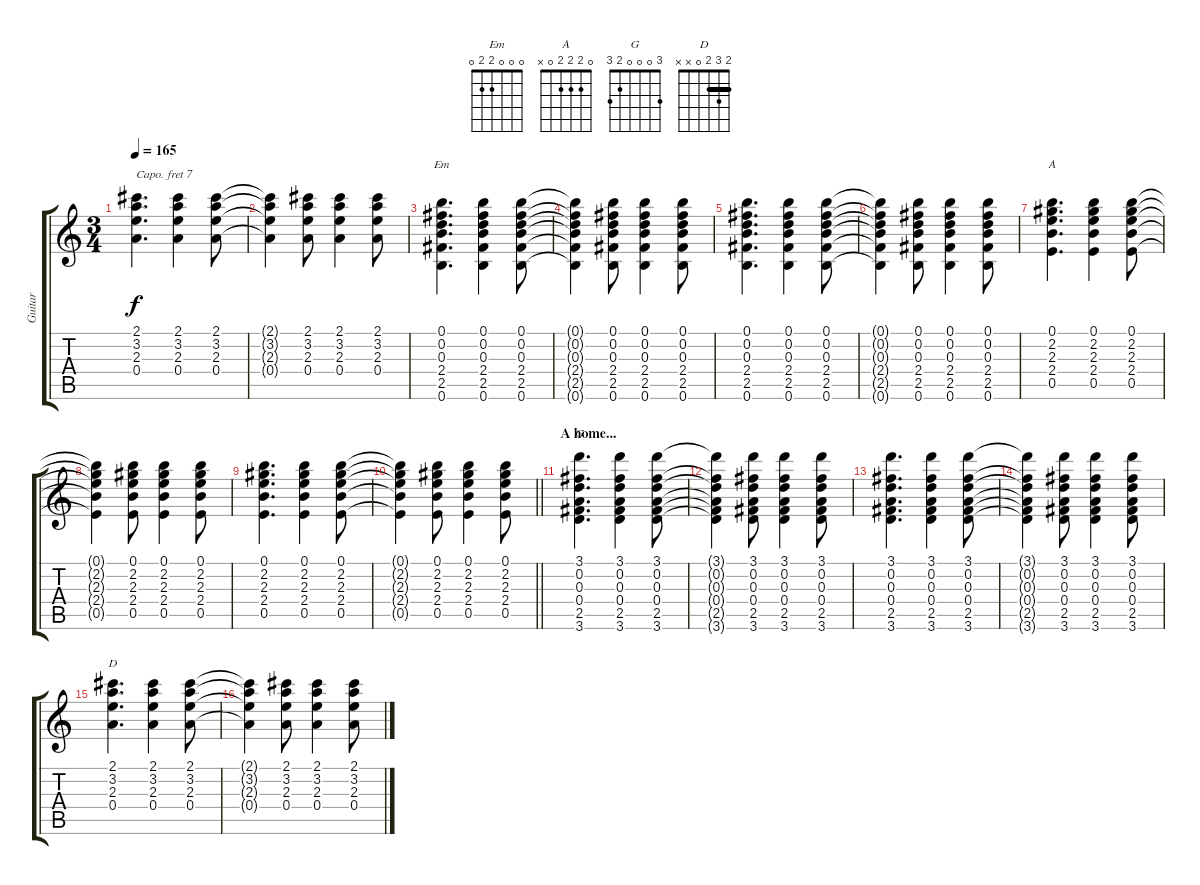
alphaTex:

\track ("Guitar" "Guitar") {instrument acousticguitarsteel}
\staff {score tabs}
\capo 7
\tuning (E4 B3 G3 D3 A2 E2) {hide}
\chord ("Em" 0 0 0 2 2 0)
\chord ("A" 0 2 2 2 0 x)
\chord ("G" 3 0 0 0 2 3)
\chord ("D" 2 3 2 0 x x) {barre 2}
\ts (3 4)
\tempo 165
\clef g2
\ks c
(2.1 3.2 2.3 0.4).4{d dy f} (2.1 3.2 2.3 0.4).4 (2.1 3.2 2.3 0.4).8 |
(2.1{t} 3.2{t} 2.3{t} 0.4{t}).4 (2.1 3.2 2.3 0.4).8 (2.1 3.2 2.3 0.4).4 (2.1 3.2 2.3 0.4).8 |
(0.1 0.2 0.3 2.4 2.5 0.6).4{d ch "Em"} (0.1 0.2 0.3 2.4 2.5 0.6).4 (0.1 0.2 0.3 2.4 2.5 0.6).8 |
(0.1{t} 0.2{t} 0.3{t} 2.4{t} 2.5{t} 0.6{t}).4 (0.1 0.2 0.3 2.4 2.5 0.6).8 (0.1 0.2 0.3 2.4 2.5 0.6).4 (0.1 0.2 0.3 2.4 2.5 0.6).8 |
(0.1 0.2 0.3 2.4 2.5 0.6).4{d} (0.1 0.2 0.3 2.4 2.5 0.6).4 (0.1 0.2 0.3 2.4 2.5 0.6).8 |
(0.1{t} 0.2{t} 0.3{t} 2.4{t} 2.5{t} 0.6{t}).4 (0.1 0.2 0.3 2.4 2.5 0.6).8 (0.1 0.2 0.3 2.4 2.5 0.6).4 (0.1 0.2 0.3 2.4 2.5 0.6).8 |
(0.1 2.2 2.3 2.4 0.5).4{d ch "A"} (0.1 2.2 2.3 2.4 0.5).4 (0.1 2.2 2.3 2.4 0.5).8 |
(0.1{t} 2.2{t} 2.3{t} 2.4{t} 0.5{t}).4 (0.1 2.2 2.3 2.4 0.5).8 (0.1 2.2 2.3 2.4 0.5).4 (0.1 2.2 2.3 2.4 0.5).8 |
(0.1 2.2 2.3 2.4 0.5).4{d} (0.1 2.2 2.3 2.4 0.5).4 (0.1 2.2 2.3 2.4 0.5).8 |
\barLineRight lightlight
(0.1{t} 2.2{t} 2.3{t} 2.4{t} 0.5{t}).4 (0.1 2.2 2.3 2.4 0.5).8 (0.1 2.2 2.3 2.4 0.5).4 (0.1 2.2 2.3 2.4 0.5).8 |
\section ("" "A home...")
(3.1 0.2 0.3 0.4 2.5 3.6).4{d ch "G"} (3.1 0.2 0.3 0.4 2.5 3.6).4 (3.1 0.2 0.3 0.4 2.5 3.6).8 |
(3.1{t} 0.2{t} 0.3{t} 0.4{t} 2.5{t} 3.6{t}).4 (3.1 0.2 0.3 0.4 2.5 3.6).8 (3.1 0.2 0.3 0.4 2.5 3.6).4 (3.1 0.2 0.3 0.4 2.5 3.6).8 |
(3.1 0.2 0.3 0.4 2.5 3.6).4{d} (3.1 0.2 0.3 0.4 2.5 3.6).4 (3.1 0.2 0.3 0.4 2.5 3.6).8 |
(3.1{t} 0.2{t} 0.3{t} 0.4{t} 2.5{t} 3.6{t}).4 (3.1 0.2 0.3 0.4 2.5 3.6).8 (3.1 0.2 0.3 0.4 2.5 3.6).4 (3.1 0.2 0.3 0.4 2.5 3.6).8 |
(2.1 3.2 2.3 0.4).4{d ch "D"} (2.1 3.2 2.3 0.4).4 (2.1 3.2 2.3 0.4).8 |
(2.1{t} 3.2{t} 2.3{t} 0.4{t}).4 (2.1 3.2 2.3 0.4).8 (2.1 3.2 2.3 0.4).4 (2.1 3.2 2.3 0.4).8
